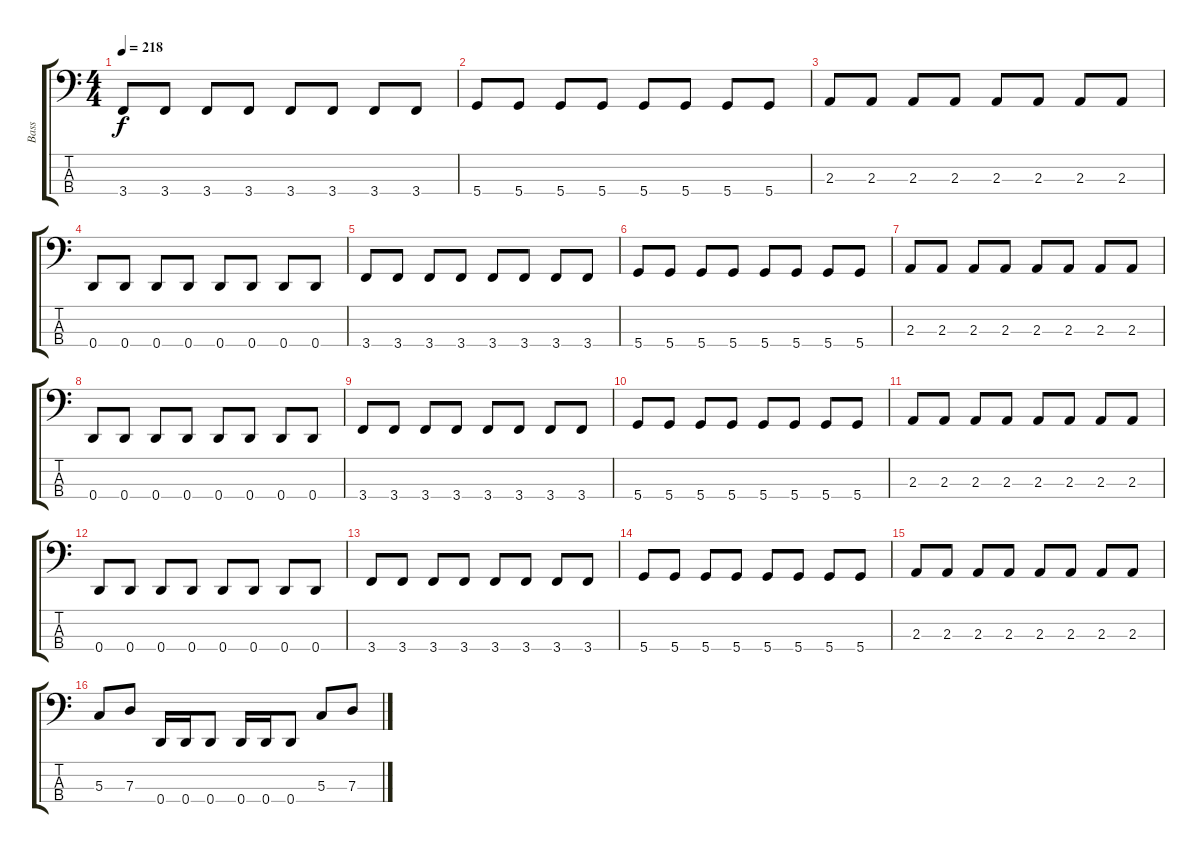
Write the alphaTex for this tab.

\track ("Bass" "Bass") {instrument electricbasspick}
\staff {score tabs}
\tuning (F2 C2 G1 D1) {hide}
\ts (4 4)
\tempo 218
\clef f4
\ks c
3.4.8{dy f} 3.4.8 3.4.8 3.4.8 3.4.8 3.4.8 3.4.8 3.4.8 |
5.4.8 5.4.8 5.4.8 5.4.8 5.4.8 5.4.8 5.4.8 5.4.8 |
2.3.8 2.3.8 2.3.8 2.3.8 2.3.8 2.3.8 2.3.8 2.3.8 |
0.4.8 0.4.8 0.4.8 0.4.8 0.4.8 0.4.8 0.4.8 0.4.8 |
3.4.8 3.4.8 3.4.8 3.4.8 3.4.8 3.4.8 3.4.8 3.4.8 |
5.4.8 5.4.8 5.4.8 5.4.8 5.4.8 5.4.8 5.4.8 5.4.8 |
2.3.8 2.3.8 2.3.8 2.3.8 2.3.8 2.3.8 2.3.8 2.3.8 |
0.4.8 0.4.8 0.4.8 0.4.8 0.4.8 0.4.8 0.4.8 0.4.8 |
3.4.8 3.4.8 3.4.8 3.4.8 3.4.8 3.4.8 3.4.8 3.4.8 |
5.4.8 5.4.8 5.4.8 5.4.8 5.4.8 5.4.8 5.4.8 5.4.8 |
2.3.8 2.3.8 2.3.8 2.3.8 2.3.8 2.3.8 2.3.8 2.3.8 |
0.4.8 0.4.8 0.4.8 0.4.8 0.4.8 0.4.8 0.4.8 0.4.8 |
3.4.8 3.4.8 3.4.8 3.4.8 3.4.8 3.4.8 3.4.8 3.4.8 |
5.4.8 5.4.8 5.4.8 5.4.8 5.4.8 5.4.8 5.4.8 5.4.8 |
2.3.8 2.3.8 2.3.8 2.3.8 2.3.8 2.3.8 2.3.8 2.3.8 |
5.3.8 7.3.8 0.4.16 0.4.16 0.4.8 0.4.16 0.4.16 0.4.8 5.3.8 7.3.8
